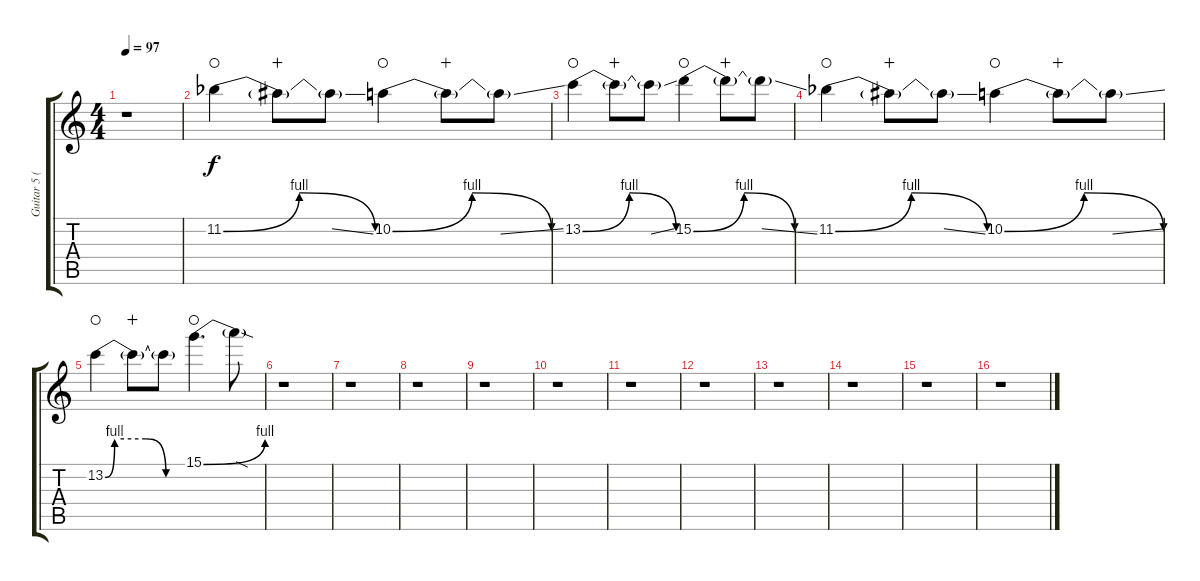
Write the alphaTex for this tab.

\track ("Guitar 5 (dist. and wah)" "Guitar 5 (") {instrument distortionguitar}
\staff {score tabs}
\tuning (E4 B3 G3 D3 A2 E2) {hide}
\ts (4 4)
\tempo 97
\clef g2
\ks aminor
r.1{dy f} |
11.2{be (bendrelease 0 0 10 4 40 4 60 0) acc b}.4{waho} 11.2{t}.8{wahc} 11.2{ss t}.8 10.2{be (bendrelease 0 0 10 4 40 4 60 0)}.4{waho} 10.2{t}.8{wahc} 10.2{ss t}.8 |
13.2{be (bendrelease 0 0 10 4 40 4 60 0)}.4{waho} 13.2{t}.8{wahc} 13.2{ss t}.8 15.2{be (bendrelease 0 0 10 4 40 4 60 0)}.4{waho} 15.2{t}.8{wahc} 15.2{ss t}.8 |
11.2{be (bendrelease 0 0 10 4 40 4 60 0) acc b}.4{waho} 11.2{t}.8{wahc} 11.2{ss t}.8 10.2{be (bendrelease 0 0 10 4 40 4 60 0)}.4{waho} 10.2{t}.8{wahc} 10.2{ss t}.8 |
13.2{be (custom 0 0 7 4 30 4 45 0 60 0)}.4{waho} 13.2{t}.8{wahc} 13.2{t}.8 15.1{be (bend 0 0 60 4)}.4{d waho} 15.1{sod t}.8 |
r.1 |
r.1 |
r.1 |
r.1 |
r.1 |
r.1 |
r.1 |
r.1 |
r.1 |
r.1 |
r.1
